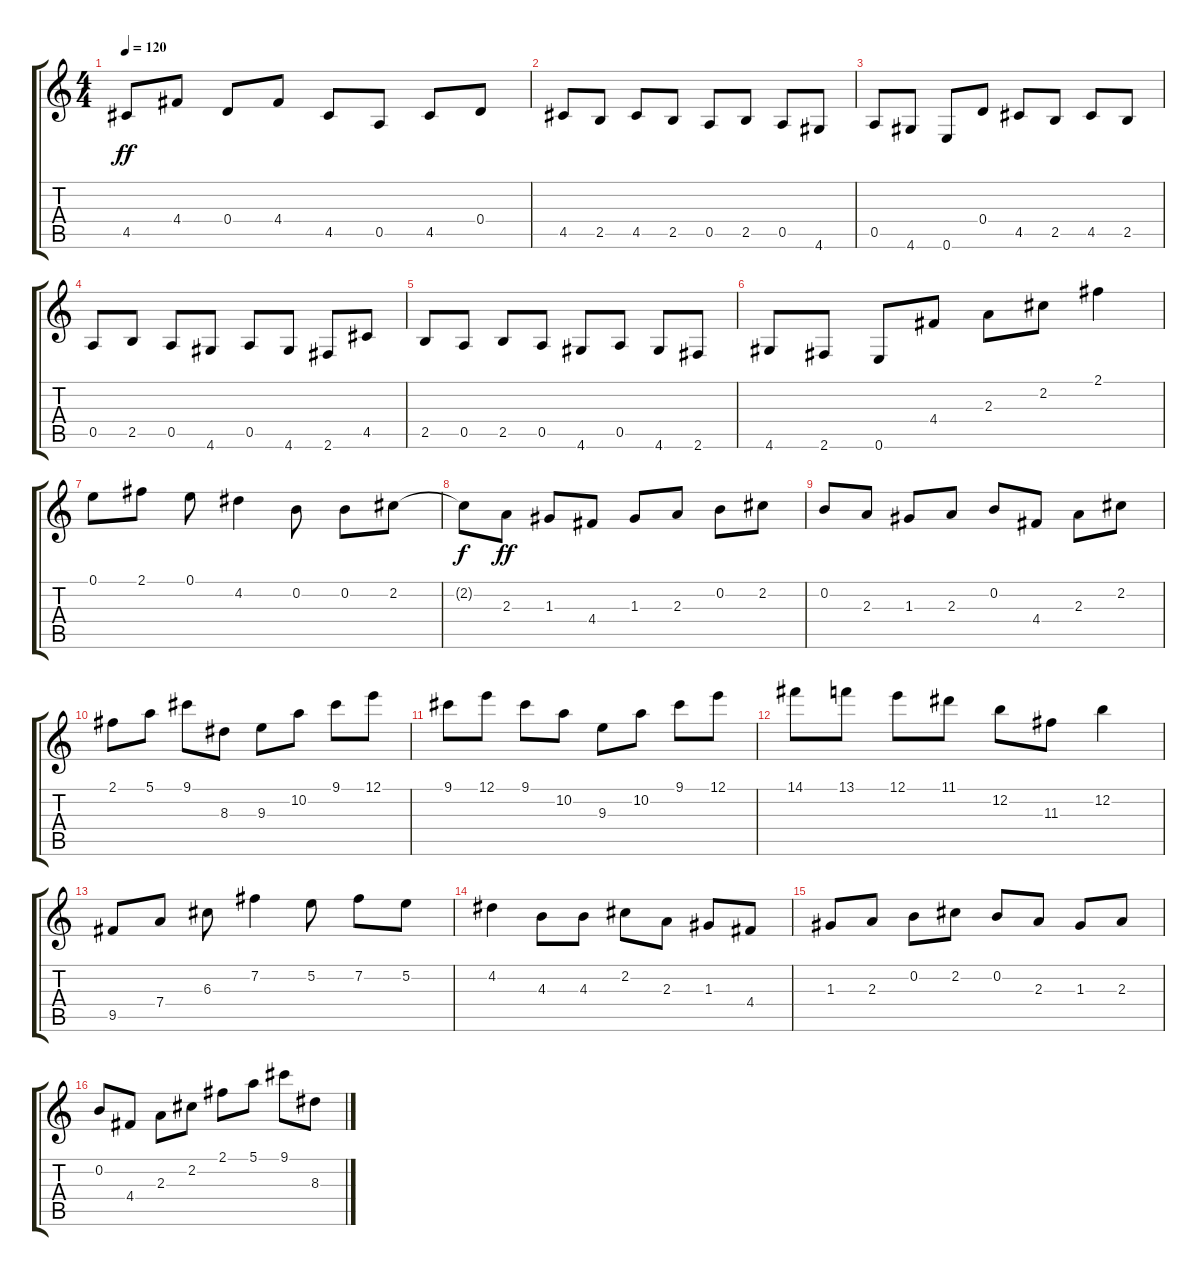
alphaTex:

\track "" {instrument acousticguitarnylon}
\staff {score tabs}
\tuning (E4 B3 G3 D3 A2 E2) {hide}
\ts (4 4)
\tempo 120
\clef g2
\ks c
4.5.8{dy ff} 4.4.8 0.4.8 4.4.8 4.5.8 0.5.8 4.5.8 0.4.8 |
4.5.8 2.5.8 4.5.8 2.5.8 0.5.8 2.5.8 0.5.8 4.6.8 |
0.5.8 4.6.8 0.6.8 0.4.8 4.5.8 2.5.8 4.5.8 2.5.8 |
0.5.8 2.5.8 0.5.8 4.6.8 0.5.8 4.6.8 2.6.8 4.5.8 |
2.5.8 0.5.8 2.5.8 0.5.8 4.6.8 0.5.8 4.6.8 2.6.8 |
4.6.8 2.6.8 0.6.8 4.4.8 2.3.8 2.2.8 2.1.4 |
0.1.8 2.1.8 0.1.8 4.2.4 0.2.8 0.2.8 2.2.8 |
2.2{t}.8{dy f} 2.3.8{dy ff} 1.3.8 4.4.8 1.3.8 2.3.8 0.2.8 2.2.8 |
0.2.8 2.3.8 1.3.8 2.3.8 0.2.8 4.4.8 2.3.8 2.2.8 |
2.1.8 5.1.8 9.1.8 8.3.8 9.3.8 10.2.8 9.1.8 12.1.8 |
9.1.8 12.1.8 9.1.8 10.2.8 9.3.8 10.2.8 9.1.8 12.1.8 |
14.1.8 13.1.8 12.1.8 11.1.8 12.2.8 11.3.8 12.2.4 |
9.5.8 7.4.8 6.3.8 7.2.4 5.2.8 7.2.8 5.2.8 |
4.2.4 4.3.8 4.3.8 2.2.8 2.3.8 1.3.8 4.4.8 |
1.3.8 2.3.8 0.2.8 2.2.8 0.2.8 2.3.8 1.3.8 2.3.8 |
0.2.8 4.4.8 2.3.8 2.2.8 2.1.8 5.1.8 9.1.8 8.3.8
